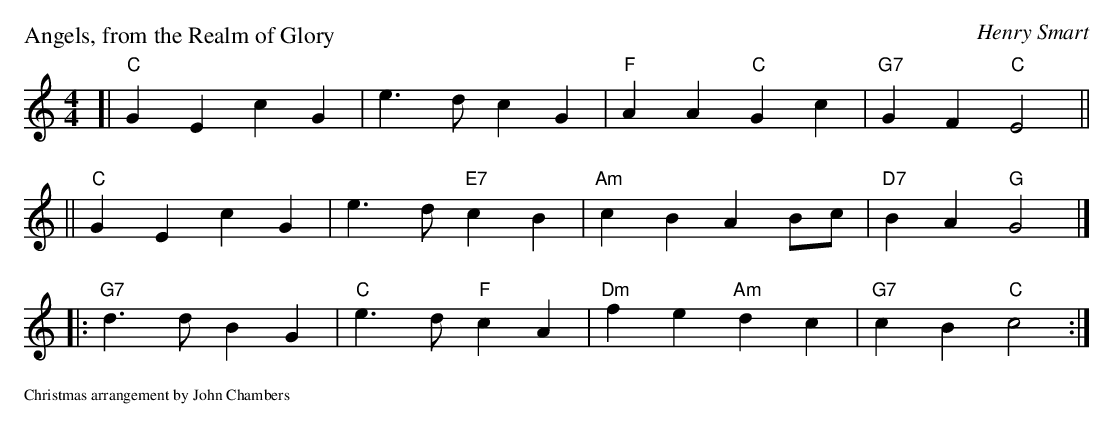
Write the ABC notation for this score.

X:1
P: Angels, from the Realm of Glory
C: Henry Smart
M: 4/4
L: 1/4
K: C
[| "C"GE cG | e>d cG | "F"AA "C"Gc | "G7" GF "C"E2 ||
|| "C"GE cG | e>d "E7"cB | "Am"cB AB/c/ | "D7"BA "G"G2 |]
|: "G7"d>d BG | "C"e>d "F"cA | "Dm"fe "Am"dc | "G7"cB "C"c2 :|
